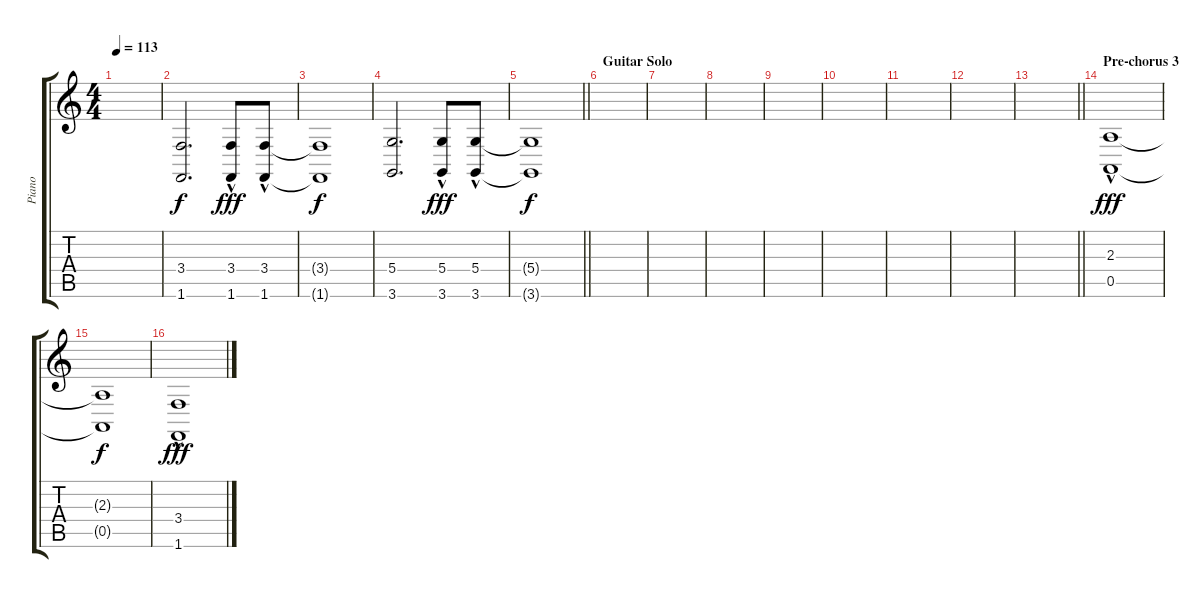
\track ("Piano" "Piano") {instrument acousticgrandpiano}
\staff {score tabs}
\tuning (E4 B3 G3 D3 A2 E2) {hide}
\ts (4 4)
\tempo 113
\clef g2
\ks c
|
(3.4 1.6).2{d} (3.4{hac} 1.6{hac}).8{dy fff} (3.4{hac} 1.6{hac}).8 |
(3.4{t} 1.6{t}).1{dy f} |
(5.4 3.6).2{d} (5.4{hac} 3.6{hac}).8{dy fff} (5.4{hac} 3.6{hac}).8 |
\barLineRight lightlight
(5.4{t} 3.6{t}).1{dy f} |
\section ("" "Guitar Solo")
|
|
|
|
|
|
|
\barLineRight lightlight
|
\section ("" "Pre-chorus 3")
(2.3{hac} 0.5{hac}).1{dy fff} |
(2.3{t} 0.5{t}).1{dy f} |
(3.4{hac} 1.6{hac}).1{dy fff}
